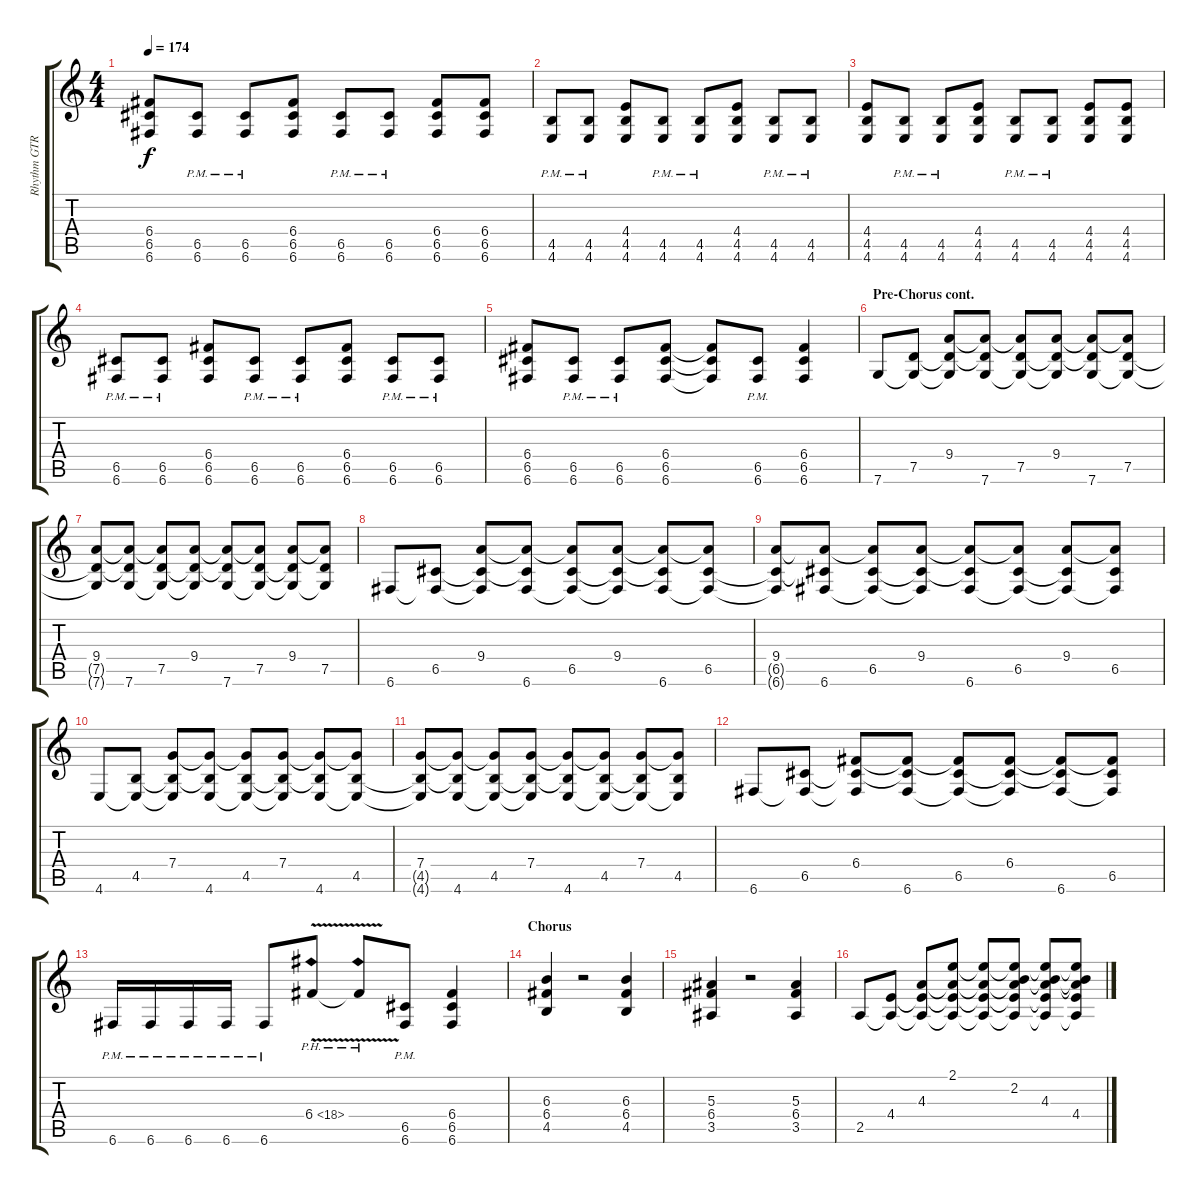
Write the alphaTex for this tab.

\track ("Rhythm GTR 1" "Rhythm GTR") {instrument overdrivenguitar}
\staff {score tabs}
\tuning (D4 A3 F3 C3 G2 C2) {hide}
\ts (4 4)
\tempo 174
\clef g2
\ks aminor
(6.4 6.5 6.6).8{dy f} (6.5{pm} 6.6{pm}).8 (6.5{pm} 6.6{pm}).8 (6.4 6.5 6.6).8 (6.5{pm} 6.6{pm}).8 (6.5{pm} 6.6{pm}).8 (6.4 6.5 6.6).8 (6.4 6.5 6.6).8 |
(4.5{pm} 4.6{pm}).8 (4.5{pm} 4.6{pm}).8 (4.4 4.5 4.6).8 (4.5{pm} 4.6{pm}).8 (4.5{pm} 4.6{pm}).8 (4.4 4.5 4.6).8 (4.5{pm} 4.6{pm}).8 (4.5{pm} 4.6{pm}).8 |
(4.4 4.5 4.6).8 (4.5{pm} 4.6{pm}).8 (4.5{pm} 4.6{pm}).8 (4.4 4.5 4.6).8 (4.5{pm} 4.6{pm}).8 (4.5{pm} 4.6{pm}).8 (4.4 4.5 4.6).8 (4.4 4.5 4.6).8 |
(6.5{pm} 6.6{pm}).8 (6.5{pm} 6.6{pm}).8 (6.4 6.5 6.6).8 (6.5{pm} 6.6{pm}).8 (6.5{pm} 6.6{pm}).8 (6.4 6.5 6.6).8 (6.5{pm} 6.6{pm}).8 (6.5{pm} 6.6{pm}).8 |
(6.4 6.5 6.6).8 (6.5{pm} 6.6{pm}).8 (6.5{pm} 6.6{pm}).8 (6.4 6.5 6.6).8 (6.4{t} 6.5{t} 6.6{t}).8 (6.5{pm} 6.6{pm}).8 (6.4 6.5 6.6).4 |
\section ("" "Pre-Chorus cont.")
7.6.8 (7.5 7.6{t}).8 (9.4 7.5{t} 7.6{t}).8 (9.4{t} 7.5{t} 7.6).8 (9.4{t} 7.5 7.6{t}).8 (9.4 7.5{t} 7.6{t}).8 (9.4{t} 7.5{t} 7.6).8 (9.4{t} 7.5 7.6{t}).8 |
(9.4 7.5{t} 7.6{t}).8 (9.4{t} 7.5{t} 7.6).8 (9.4{t} 7.5 7.6{t}).8 (9.4 7.5{t} 7.6{t}).8 (9.4{t} 7.5{t} 7.6).8 (9.4{t} 7.5 7.6{t}).8 (9.4 7.5{t} 7.6{t}).8 (9.4{t} 7.5 7.6{t}).8 |
6.6.8 (6.5 6.6{t}).8 (9.4 6.5{t} 6.6{t}).8 (9.4{t} 6.5{t} 6.6).8 (9.4{t} 6.5 6.6{t}).8 (9.4 6.5{t} 6.6{t}).8 (9.4{t} 6.5{t} 6.6).8 (9.4{t} 6.5 6.6{t}).8 |
(9.4 6.5{t} 6.6{t}).8 (9.4{t} 6.5{t} 6.6).8 (9.4{t} 6.5 6.6{t}).8 (9.4 6.5{t} 6.6{t}).8 (9.4{t} 6.5{t} 6.6).8 (9.4{t} 6.5 6.6{t}).8 (9.4 6.5{t} 6.6{t}).8 (9.4{t} 6.5 6.6{t}).8 |
4.6.8 (4.5 4.6{t}).8 (7.4 4.5{t} 4.6{t}).8 (7.4{t} 4.5{t} 4.6).8 (7.4{t} 4.5 4.6{t}).8 (7.4 4.5{t} 4.6{t}).8 (7.4{t} 4.5{t} 4.6).8 (7.4{t} 4.5 4.6{t}).8 |
(7.4 4.5{t} 4.6{t}).8 (7.4{t} 4.5{t} 4.6).8 (7.4{t} 4.5 4.6{t}).8 (7.4 4.5{t} 4.6{t}).8 (7.4{t} 4.5{t} 4.6).8 (7.4{t} 4.5 4.6{t}).8 (7.4 4.5{t} 4.6{t}).8 (7.4{t} 4.5 4.6{t}).8 |
6.6.8 (6.5 6.6{t}).8 (6.4 6.5{t} 6.6{t}).8 (6.4{t} 6.5{t} 6.6).8 (6.4{t} 6.5 6.6{t}).8 (6.4 6.5{t} 6.6{t}).8 (6.4{t} 6.5{t} 6.6).8 (6.4{t} 6.5 6.6{t}).8 |
6.6{pm}.16 6.6{pm}.16 6.6{pm}.16 6.6{pm}.16 6.6{pm}.8 6.4{ph 12 v}.8 6.4{ph 12 t}.8 (6.5{pm} 6.6{pm}).8 (6.4 6.5 6.6).4 |
\section ("" "Chorus")
(6.3 6.4 4.5).4 r.2 (6.3 6.4 4.5).4 |
(5.3 6.4 3.5).4 r.2 (5.3 6.4 3.5).4 |
2.5.8 (4.4 2.5{t}).8 (4.3 4.4{t} 2.5{t}).8 (2.1 4.3{t} 4.4{t} 2.5{t}).8 (2.1{t} 4.3{t} 4.4{t} 2.5{t}).8 (2.1{t} 2.2 4.3{t} 4.4{t} 2.5{t}).8 (2.1{t} 2.2{t} 4.3 4.4{t} 2.5{t}).8 (2.1{t} 2.2{t} 4.3{t} 4.4 2.5{t}).8
